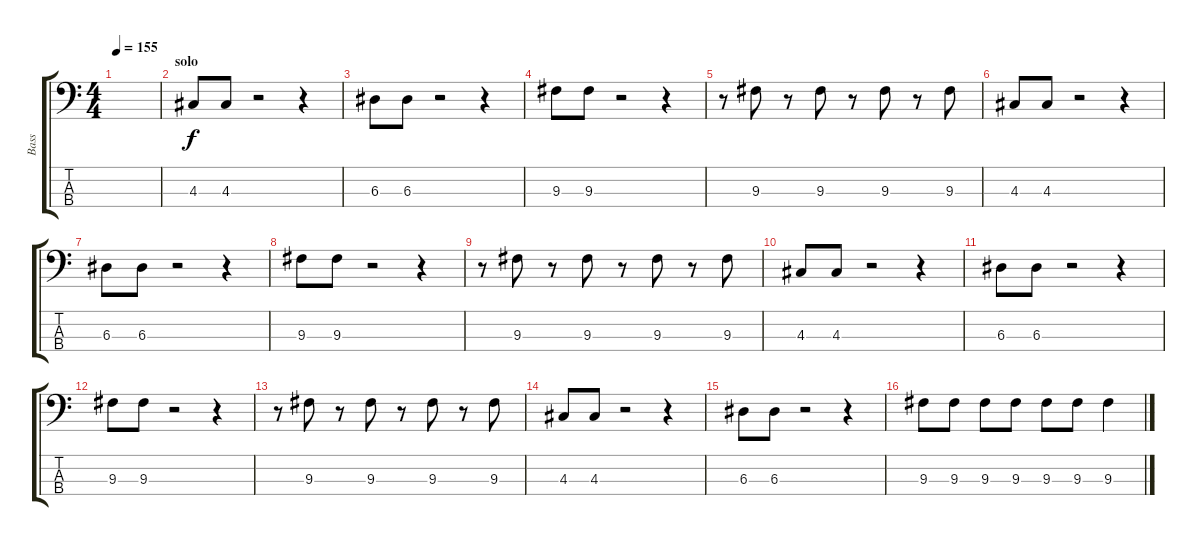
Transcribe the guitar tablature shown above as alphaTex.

\track ("Bass" "Bass") {instrument electricbasspick}
\staff {score tabs}
\tuning (G2 D2 A1 E1) {hide}
\ts (4 4)
\tempo 155
\clef f4
\ks c
|
\section ("" "solo")
4.3.8 4.3.8 r.2 r.4 |
6.3.8 6.3.8 r.2 r.4 |
9.3.8 9.3.8 r.2 r.4 |
r.8 9.3.8 r.8 9.3.8 r.8 9.3.8 r.8 9.3.8 |
4.3.8 4.3.8 r.2 r.4 |
6.3.8 6.3.8 r.2 r.4 |
9.3.8 9.3.8 r.2 r.4 |
r.8 9.3.8 r.8 9.3.8 r.8 9.3.8 r.8 9.3.8 |
4.3.8 4.3.8 r.2 r.4 |
6.3.8 6.3.8 r.2 r.4 |
9.3.8 9.3.8 r.2 r.4 |
r.8 9.3.8 r.8 9.3.8 r.8 9.3.8 r.8 9.3.8 |
4.3.8 4.3.8 r.2 r.4 |
6.3.8 6.3.8 r.2 r.4 |
9.3.8 9.3.8 9.3.8 9.3.8 9.3.8 9.3.8 9.3{ss}.4
